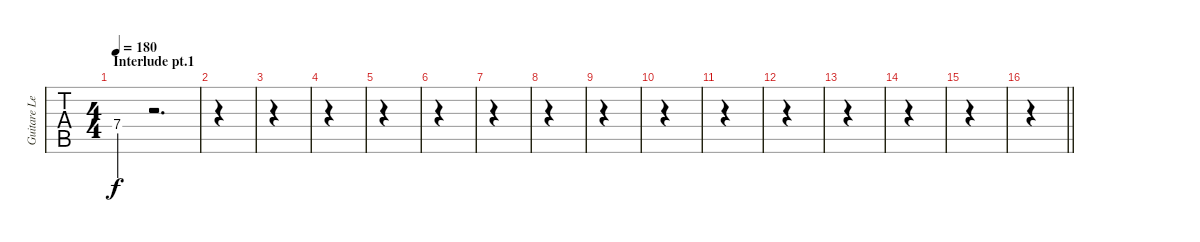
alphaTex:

\track ("Guitare Lead 2" "Guitare Le") {instrument distortionguitar}
\staff {tabs}
\tuning (D4 A3 F3 C3 G2 C2) {hide}
\ts (4 4)
\section ("" "Interlude pt.1")
\tempo 180
\clef g2
\ks c
7.4{t}.4{dy f} r.2{d} |
|
|
|
|
|
|
|
|
|
|
|
|
|
|
\barLineRight lightlight
